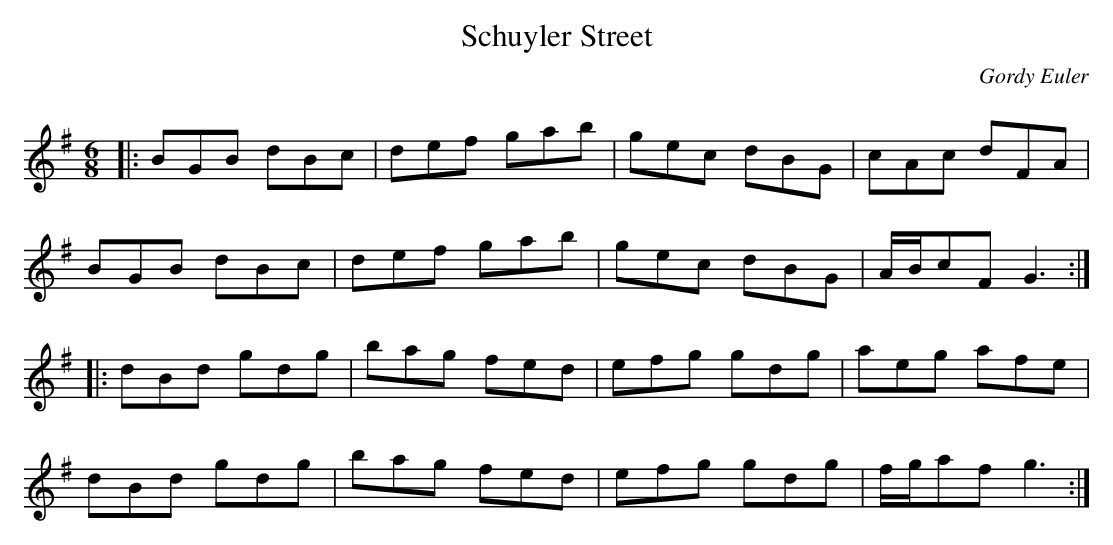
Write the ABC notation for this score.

X:1
T: Schuyler Street
C:Gordy Euler
Q: 180
K:G
M:6/8
L:1/16
|:B2G2B2 d2B2c2|d2e2f2 g2a2b2|g2e2c2 d2B2G2|c2A2c2 d2F2A2|
B2G2B2 d2B2c2|d2e2f2 g2a2b2|g2e2c2 d2B2G2|ABc2F2 G6:|
|:d2B2d2 g2d2g2|b2a2g2 f2e2d2|e2f2g2 g2d2g2|a2e2g2 a2f2e2|
d2B2d2 g2d2g2|b2a2g2 f2e2d2|e2f2g2 g2d2g2|fga2f2 g6:|
